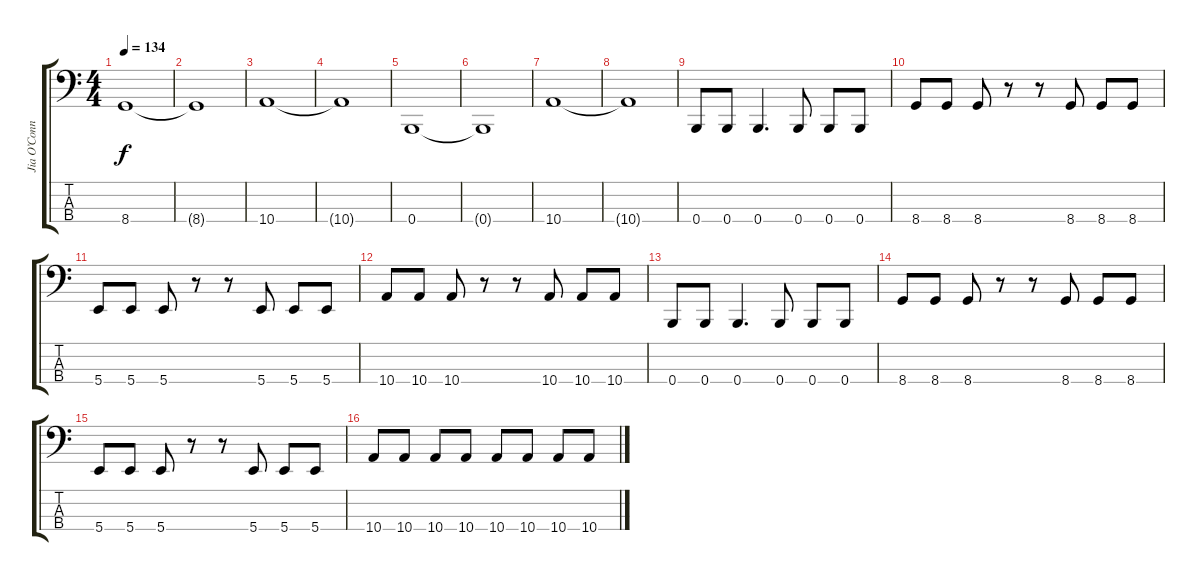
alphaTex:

\track ("Jia O’Connor" "Jia O’Conn") {instrument electricbasspick}
\staff {score tabs}
\tuning (E2 B1 Gb1 B0) {hide}
\ts (4 4)
\tempo 134
\clef f4
\ks c
8.4.1{dy f} |
8.4{t}.1 |
10.4.1 |
10.4{t}.1 |
0.4.1 |
0.4{t}.1 |
10.4.1 |
10.4{t}.1 |
0.4.8 0.4.8 0.4.4{d} 0.4.8 0.4.8 0.4.8 |
8.4.8 8.4.8 8.4.8 r.8 r.8 8.4.8 8.4.8 8.4.8 |
5.4.8 5.4.8 5.4.8 r.8 r.8 5.4.8 5.4.8 5.4.8 |
10.4.8 10.4.8 10.4.8 r.8 r.8 10.4.8 10.4.8 10.4.8 |
0.4.8 0.4.8 0.4.4{d} 0.4.8 0.4.8 0.4.8 |
8.4.8 8.4.8 8.4.8 r.8 r.8 8.4.8 8.4.8 8.4.8 |
5.4.8 5.4.8 5.4.8 r.8 r.8 5.4.8 5.4.8 5.4.8 |
10.4.8 10.4.8 10.4.8 10.4.8 10.4.8 10.4.8 10.4.8 10.4.8
